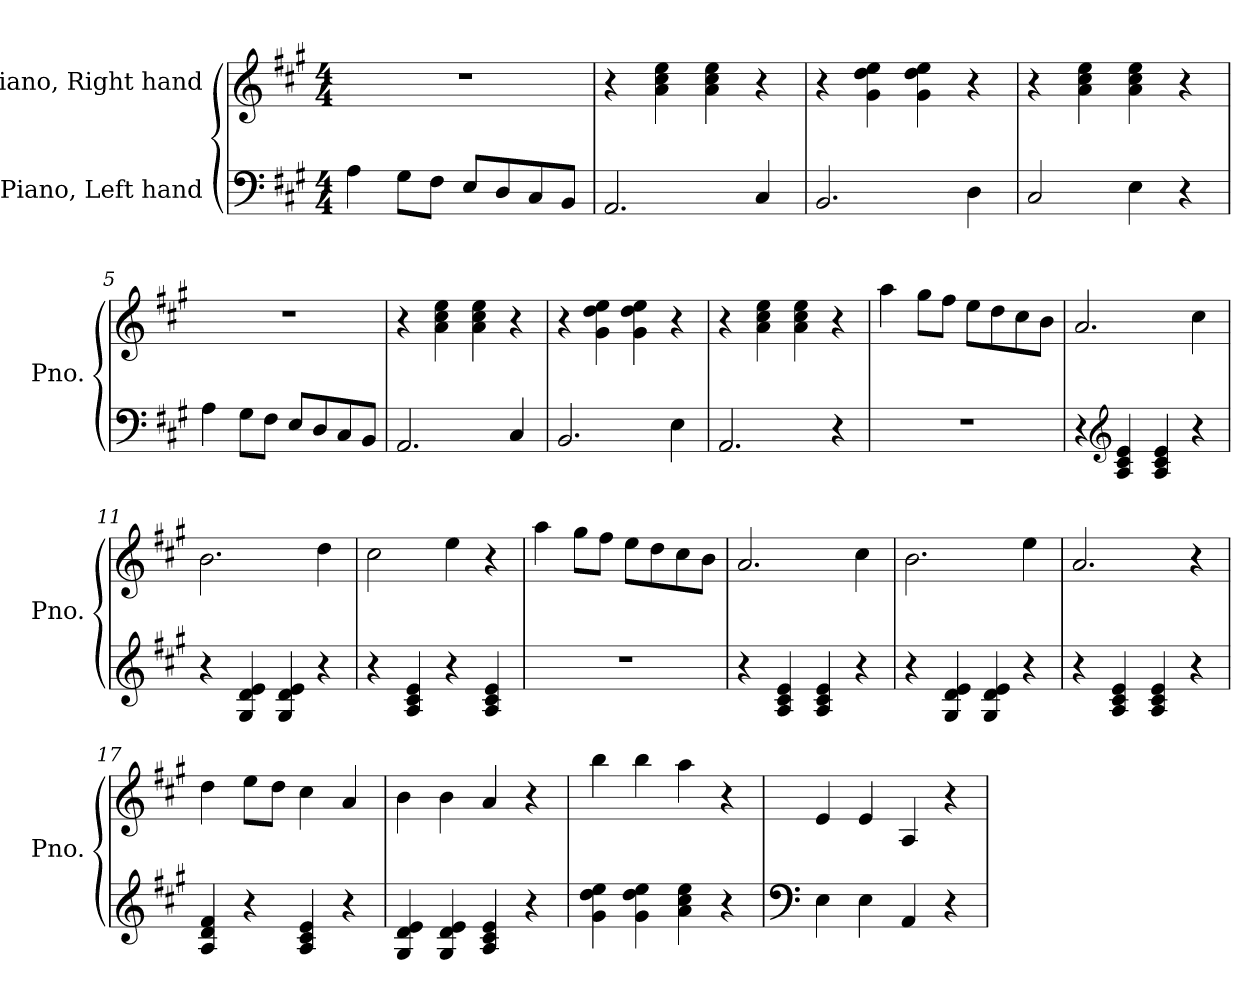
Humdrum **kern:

**kern	**kern
*part2	*part1
*staff2	*staff1
*I"Piano, Left hand	*I"Piano, Right hand
*I'Pno.	*I'Pno.
*clefF4	*clefG2
*k[f#c#g#]	*k[f#c#g#]
*M4/4	*M4/4
*MM120	*MM120
=1	=1
4A\	1r
8G#\L	.
8F#\J	.
8E/L	.
8D/	.
8C#/	.
8BB/J	.
=2	=2
2.AA/	4r
.	4a\ 4cc#\ 4ee\
.	4a\ 4cc#\ 4ee\
4C#/	4r
=3	=3
2.BB/	4r
.	4g#\ 4dd\ 4ee\
.	4g#\ 4dd\ 4ee\
4D\	4r
=4	=4
2C#/	4r
.	4a\ 4cc#\ 4ee\
4E\	4a\ 4cc#\ 4ee\
4r	4r
=5	=5
4A\	1r
8G#\L	.
8F#\J	.
8E/L	.
8D/	.
8C#/	.
8BB/J	.
=6	=6
2.AA/	4r
.	4a\ 4cc#\ 4ee\
.	4a\ 4cc#\ 4ee\
4C#/	4r
!!LO:LB:g=z
=7	=7
2.BB/	4r
.	4g#\ 4dd\ 4ee\
.	4g#\ 4dd\ 4ee\
4E\	4r
=8	=8
2.AA/	4r
.	4a\ 4cc#\ 4ee\
.	4a\ 4cc#\ 4ee\
4r	4r
=9	=9
1r	4aa\
.	8gg#\L
.	8ff#\J
.	8ee\L
.	8dd\
.	8cc#\
.	8b\J
=10	=10
4r	2.a/
*clefG2	*
4A/ 4c#/ 4e/	.
4A/ 4c#/ 4e/	.
4r	4cc#\
=11	=11
4r	2.b\
4G#/ 4d/ 4e/	.
4G#/ 4d/ 4e/	.
4r	4dd\
=12	=12
4r	2cc#\
4A/ 4c#/ 4e/	.
4r	4ee\
4A/ 4c#/ 4e/	4r
!!LO:LB:g=z
=13	=13
1r	4aa\
.	8gg#\L
.	8ff#\J
.	8ee\L
.	8dd\
.	8cc#\
.	8b\J
=14	=14
4r	2.a/
4A/ 4c#/ 4e/	.
4A/ 4c#/ 4e/	.
4r	4cc#\
=15	=15
4r	2.b\
4G#/ 4d/ 4e/	.
4G#/ 4d/ 4e/	.
4r	4ee\
=16	=16
4r	2.a/
4A/ 4c#/ 4e/	.
4A/ 4c#/ 4e/	.
4r	4r
=17	=17
4A/ 4d/ 4f#/	4dd\
4r	8ee\L
.	8dd\J
4A/ 4c#/ 4e/	4cc#\
4r	4a/
=18	=18
4G#/ 4d/ 4e/	4b\
4G#/ 4d/ 4e/	4b\
4A/ 4c#/ 4e/	4a/
4r	4r
!!LO:LB:g=z
=19	=19
4g#\ 4dd\ 4ee\	4bb\
4g#\ 4dd\ 4ee\	4bb\
4a\ 4cc#\ 4ee\	4aa\
4r	4r
=20	=20
*clefF4	*
4E\	4e/
4E\	4e/
4AA/	4A/
4r	4r
=	=
*-	*-
